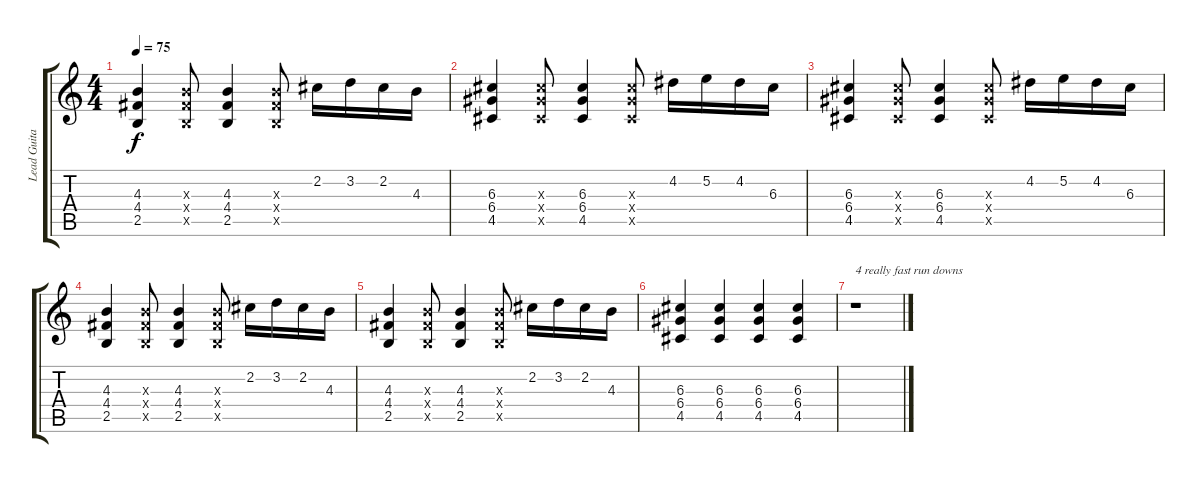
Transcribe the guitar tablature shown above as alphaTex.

\track ("Lead Guitar" "Lead Guita") {instrument distortionguitar}
\staff {score tabs}
\tuning (E4 B3 G3 D3 A2 D2) {hide}
\ts (4 4)
\tempo 75
\clef g2
\ks c
(4.3 4.4 2.5).4{dy f} (4.3{x} 4.4{x} 2.5{x}).8 (4.3 4.4 2.5).4 (4.3{x} 4.4{x} 2.5{x}).8 2.2.16 3.2.16 2.2.16 4.3.16 |
(6.3 6.4 4.5).4 (6.3{x} 6.4{x} 4.5{x}).8 (6.3 6.4 4.5).4 (6.3{x} 6.4{x} 4.5{x}).8 4.2.16 5.2.16 4.2.16 6.3.16 |
(6.3 6.4 4.5).4 (6.3{x} 6.4{x} 4.5{x}).8 (6.3 6.4 4.5).4 (6.3{x} 6.4{x} 4.5{x}).8 4.2.16 5.2.16 4.2.16 6.3.16 |
(4.3 4.4 2.5).4 (4.3{x} 4.4{x} 2.5{x}).8 (4.3 4.4 2.5).4 (4.3{x} 4.4{x} 2.5{x}).8 2.2.16 3.2.16 2.2.16 4.3.16 |
(4.3 4.4 2.5).4 (4.3{x} 4.4{x} 2.5{x}).8 (4.3 4.4 2.5).4 (4.3{x} 4.4{x} 2.5{x}).8 2.2.16 3.2.16 2.2.16 4.3.16 |
(6.3 6.4 4.5).4 (6.3 6.4 4.5).4 (6.3 6.4 4.5).4 (6.3 6.4 4.5).4 |
r.1{txt "4 really fast run downs"}
